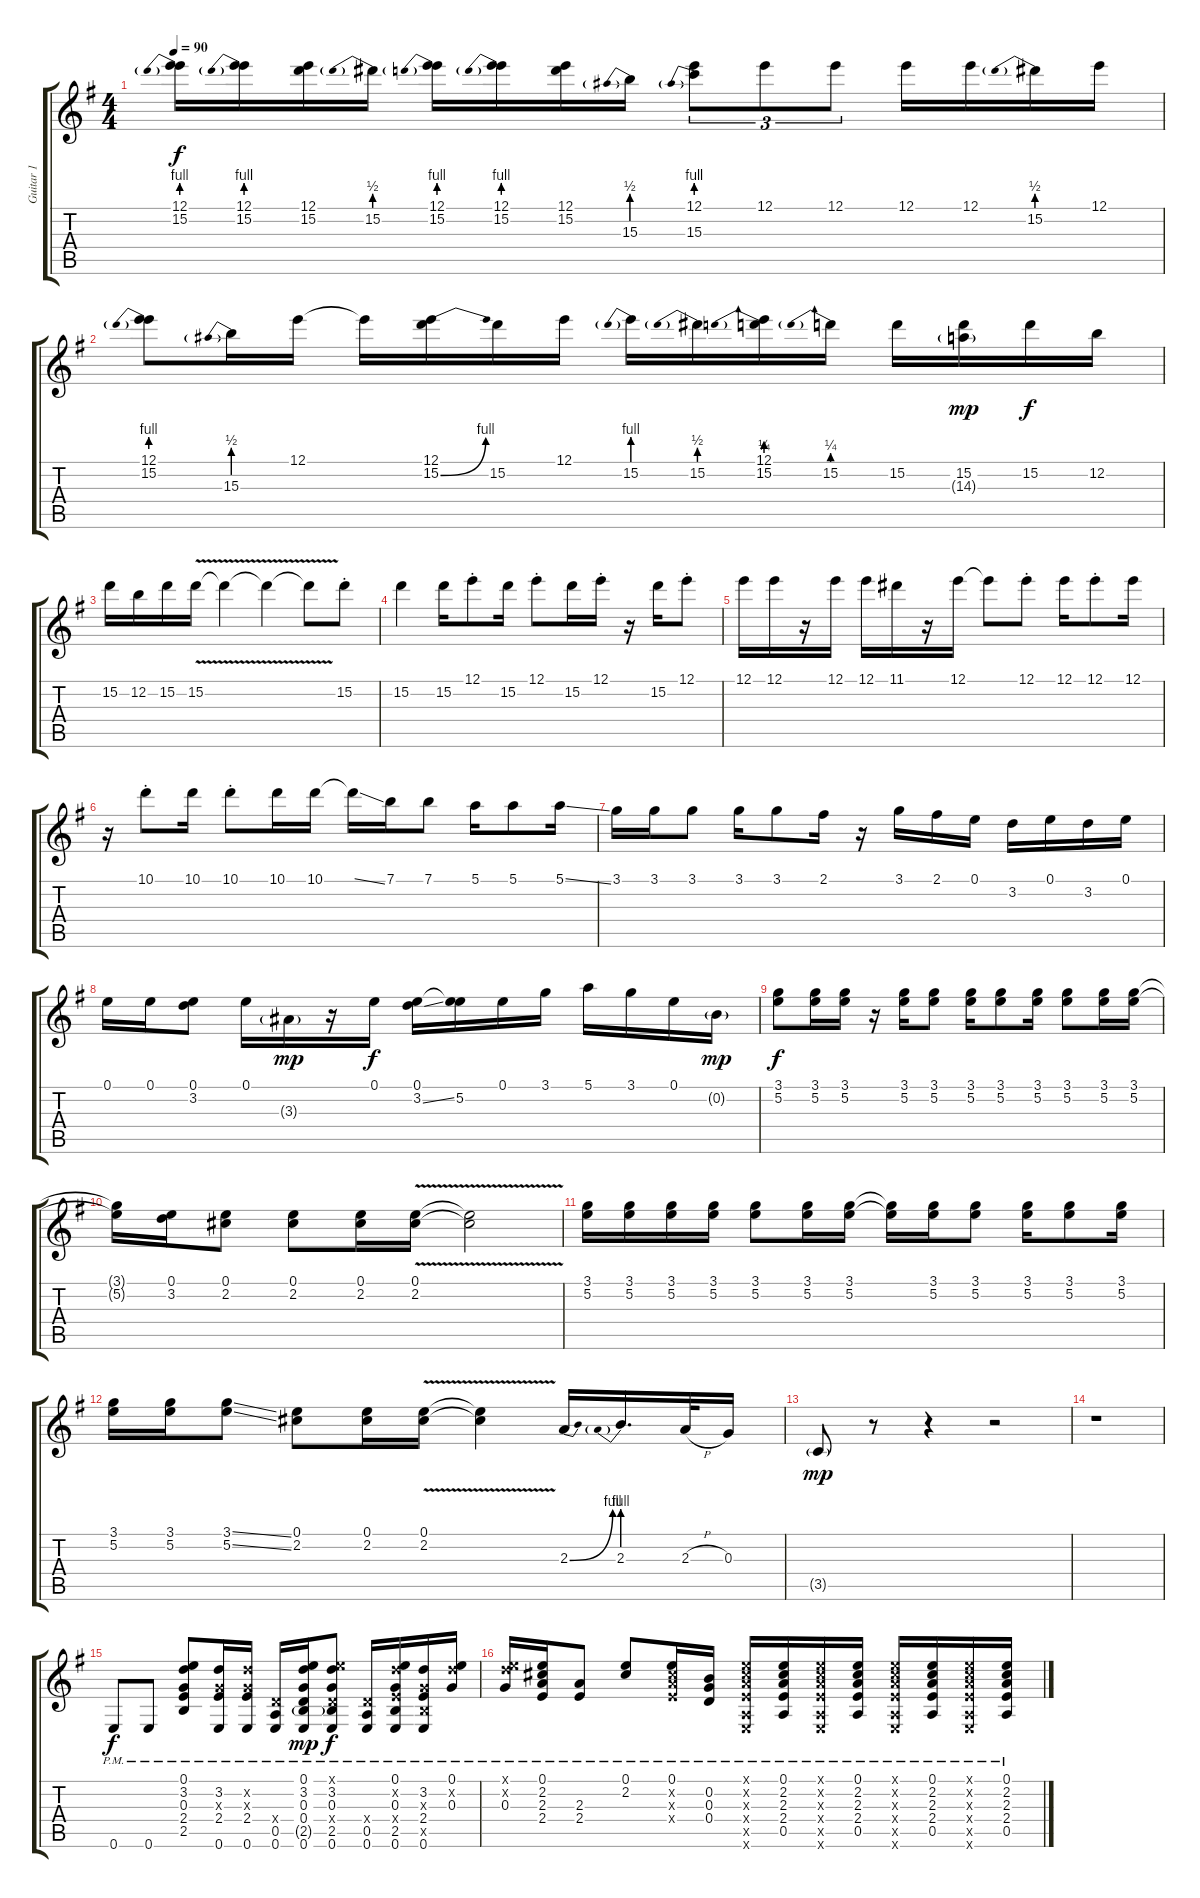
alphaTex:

\track ("Guitar 1" "Guitar 1") {instrument overdrivenguitar}
\staff {score tabs}
\tuning (E4 B3 G3 D3 A2 E2) {hide}
\ts (4 4)
\tempo 90
\clef g2
\ks g
(12.1 15.2{be (prebend 0 4 60 4)}).16{dy f} (12.1 15.2{be (prebend 0 4 60 4)}).16 (12.1 15.2).16 15.2{be (prebend 0 2 60 2)}.16 (12.1 15.2{be (prebend 0 4 60 4)}).16 (12.1 15.2{be (prebend 0 4 60 4)}).16 (12.1 15.2).16 15.3{be (prebend 0 2 60 2)}.16 (12.1 15.3{be (prebend 0 4 60 4)}).8{tu (3 2)} 12.1.8{tu (3 2)} 12.1.8{tu (3 2)} 12.1.16 12.1.16 15.2{be (prebend 0 2 60 2)}.16 12.1.16 |
(12.1 15.2{be (prebend 0 4 60 4)}).8 15.3{be (prebend 0 2 60 2)}.16 12.1.16 12.1{t}.16 (12.1 15.2{be (bend 0 0 60 4)}).16 15.2.16 12.1.16 15.2{be (prebend 0 4 60 4)}.16 15.2{be (prebend 0 2 60 2)}.16 (12.1 15.2{be (prebend 0 1 60 1)}).16 15.2{be (prebend 0 1 60 1)}.16 15.2.16 (15.2 14.3{g}).16{dy mp} 15.2.16{dy f} 12.2.16 |
15.2.16 12.2.16 15.2.16 15.2{v}.16 15.2{v t}.4 15.2{v t}.4 15.2{v t}.8 15.2{st}.8 |
15.2.4 15.2.16 12.1{st}.8 15.2.16 12.1{st}.8 15.2.16 12.1{st}.16 r.16 15.2.16 12.1{st}.8 |
12.1.16 12.1.16 r.16 12.1.16 12.1.16 11.1.16 r.16 12.1.16 12.1{t}.8 12.1{st}.8 12.1.16 12.1{st}.8 12.1.16 |
r.16 10.1{st}.8 10.1.16 10.1{st}.8 10.1.16 10.1.16 10.1{ss t}.16 7.1.16 7.1.8 5.1.16 5.1.8 5.1{ss}.16 |
3.1.16 3.1.16 3.1.8 3.1.16 3.1.8 2.1.16 r.16 3.1.16 2.1.16 0.1.16 3.2.16 0.1.16 3.2.16 0.1.16 |
0.1.16 0.1.16 (0.1 3.2).8 0.1.16 3.3{g}.16{dy mp} r.16 0.1.16{dy f} (0.1 3.2{ss}).16 (0.1{t} 5.2).16 0.1.16 3.1.16 5.1.16 3.1.16 0.1.16 0.2{g}.16{dy mp} |
(3.1 5.2).8{dy f} (3.1 5.2).16 (3.1 5.2).16 r.16 (3.1 5.2).16 (3.1 5.2).8 (3.1 5.2).16 (3.1 5.2).8 (3.1 5.2).16 (3.1 5.2).8 (3.1 5.2).16 (3.1 5.2).16 |
(3.1{t} 5.2{t}).16 (0.1 3.2).16 (0.1 2.2).8 (0.1 2.2).8 (0.1 2.2).16 (0.1{v} 2.2{v}).16 (0.1{v t} 2.2{v t}).2 |
(3.1 5.2).16 (3.1 5.2).16 (3.1 5.2).16 (3.1 5.2).16 (3.1 5.2).8 (3.1 5.2).16 (3.1 5.2).16 (3.1{t} 5.2{t}).16 (3.1 5.2).16 (3.1 5.2).8 (3.1 5.2).16 (3.1 5.2).8 (3.1 5.2).16 |
(3.1 5.2).16 (3.1 5.2).16 (3.1{ss} 5.2{ss}).8 (0.1 2.2).8 (0.1 2.2).16 (0.1{v} 2.2{v}).16 (0.1{v t} 2.2{v t}).4 2.3{be (bend 0 0 60 4)}.16 2.3{be (prebend 0 4 60 4)}.16{d} 2.3{h}.32 0.3.16 |
3.5{g}.8{dy mp} r.8 r.4 r.2 |
r.1 |
0.6{pm}.8{dy f} 0.6{pm}.8 (0.1{pm} 3.2{pm} 0.3{pm} 2.4{pm} 2.5{pm}).8 (3.2{pm} 0.3{pm x} 2.4{pm} 0.6{pm}).16 (3.2{pm x} 0.3{pm x} 2.4{pm} 0.6{pm}).16 (0.4{pm x} 0.5{pm} 0.6{pm}).16 (0.1{pm} 3.2{pm} 0.3{pm} 0.4{pm} 2.5{g pm} 0.6{pm}).16{dy mp} (0.1{pm x} 3.2{pm} 0.3{pm} 0.4{pm x} 2.5{pm} 0.6{pm}).8{dy f} (0.4{pm x} 0.5{pm} 0.6{pm}).16 (0.1{pm} 3.2{pm x} 0.3{pm} 2.4{pm x} 2.5{pm} 0.6{pm}).16 (3.2{pm} 0.3{pm x} 2.4{pm} 2.5{pm x} 0.6{pm}).16 (0.1{pm} 3.2{pm x} 0.3{pm}).16 |
(0.1{pm x} 3.2{pm x} 0.3{pm}).16 (0.1{pm} 2.2{pm} 2.3{pm} 2.4{pm}).16 (2.3{pm} 2.4{pm}).8 (0.1{pm} 2.2{pm}).8 (0.1{pm} 2.2{pm x} 2.3{pm x} 2.4{pm x}).16 (0.2{pm} 0.3{pm} 0.4{pm}).16 (0.1{pm x} 2.2{pm x} 2.3{pm x} 2.4{pm x} 0.5{pm x} 0.6{pm x}).16 (0.1{pm} 2.2{pm} 2.3{pm} 2.4{pm} 0.5{pm}).16 (0.1{pm x} 2.2{pm x} 2.3{pm x} 2.4{pm x} 0.5{pm x} 0.6{pm x}).16 (0.1{pm} 2.2{pm} 2.3{pm} 2.4{pm} 0.5{pm}).16 (0.1{pm x} 2.2{pm x} 2.3{pm x} 2.4{pm x} 0.5{pm x} 0.6{pm x}).16 (0.1{pm} 2.2{pm} 2.3{pm} 2.4{pm} 0.5{pm}).16 (0.1{pm x} 2.2{pm x} 2.3{pm x} 2.4{pm x} 0.5{pm x} 0.6{pm x}).16 (0.1{pm} 2.2{pm} 2.3{pm} 2.4{pm} 0.5{pm}).16
